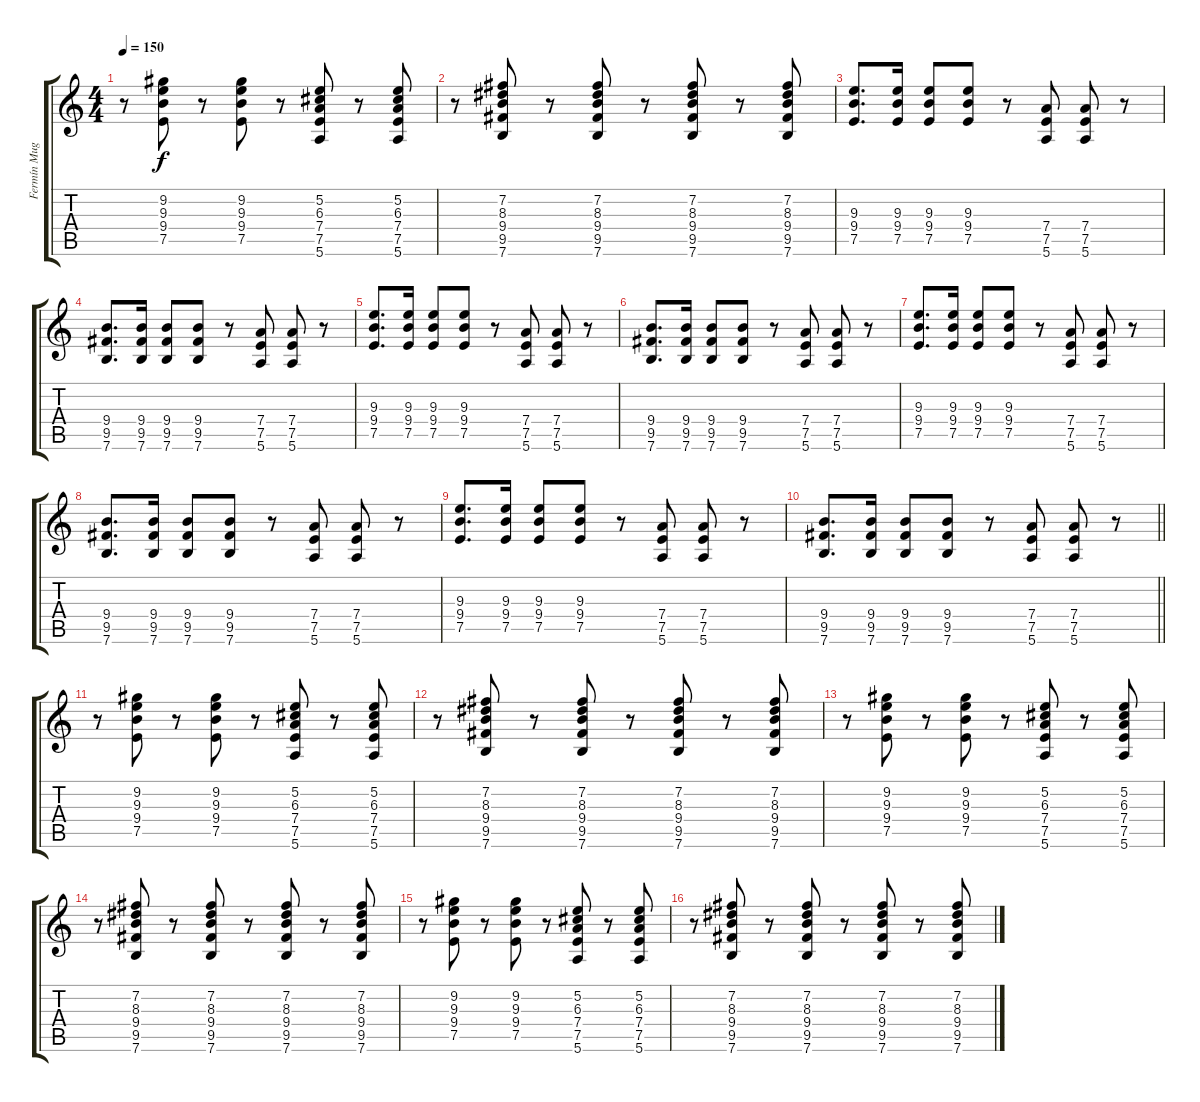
\track ("Fermín Muguruza" "Fermín Mug") {instrument overdrivenguitar}
\staff {score tabs}
\tuning (E4 B3 G3 D3 A2 E2) {hide}
\ts (4 4)
\tempo 150
\clef g2
\ks c
r.8{dy f} (9.2 9.3 9.4 7.5).8 r.8 (9.2 9.3 9.4 7.5).8 r.8 (5.2 6.3 7.4 7.5 5.6).8 r.8 (5.2 6.3 7.4 7.5 5.6).8 |
r.8 (7.2 8.3 9.4 9.5 7.6).8 r.8 (7.2 8.3 9.4 9.5 7.6).8 r.8 (7.2 8.3 9.4 9.5 7.6).8 r.8 (7.2 8.3 9.4 9.5 7.6).8 |
(9.3 9.4 7.5).8{d} (9.3 9.4 7.5).16 (9.3 9.4 7.5).8 (9.3 9.4 7.5).8 r.8 (7.4 7.5 5.6).8 (7.4 7.5 5.6).8 r.8 |
(9.4 9.5 7.6).8{d} (9.4 9.5 7.6).16 (9.4 9.5 7.6).8 (9.4 9.5 7.6).8 r.8 (7.4 7.5 5.6).8 (7.4 7.5 5.6).8 r.8 |
(9.3 9.4 7.5).8{d} (9.3 9.4 7.5).16 (9.3 9.4 7.5).8 (9.3 9.4 7.5).8 r.8 (7.4 7.5 5.6).8 (7.4 7.5 5.6).8 r.8 |
(9.4 9.5 7.6).8{d} (9.4 9.5 7.6).16 (9.4 9.5 7.6).8 (9.4 9.5 7.6).8 r.8 (7.4 7.5 5.6).8 (7.4 7.5 5.6).8 r.8 |
(9.3 9.4 7.5).8{d} (9.3 9.4 7.5).16 (9.3 9.4 7.5).8 (9.3 9.4 7.5).8 r.8 (7.4 7.5 5.6).8 (7.4 7.5 5.6).8 r.8 |
(9.4 9.5 7.6).8{d} (9.4 9.5 7.6).16 (9.4 9.5 7.6).8 (9.4 9.5 7.6).8 r.8 (7.4 7.5 5.6).8 (7.4 7.5 5.6).8 r.8 |
(9.3 9.4 7.5).8{d} (9.3 9.4 7.5).16 (9.3 9.4 7.5).8 (9.3 9.4 7.5).8 r.8 (7.4 7.5 5.6).8 (7.4 7.5 5.6).8 r.8 |
\barLineRight lightlight
(9.4 9.5 7.6).8{d} (9.4 9.5 7.6).16 (9.4 9.5 7.6).8 (9.4 9.5 7.6).8 r.8 (7.4 7.5 5.6).8 (7.4 7.5 5.6).8 r.8 |
r.8 (9.2 9.3 9.4 7.5).8 r.8 (9.2 9.3 9.4 7.5).8 r.8 (5.2 6.3 7.4 7.5 5.6).8 r.8 (5.2 6.3 7.4 7.5 5.6).8 |
r.8 (7.2 8.3 9.4 9.5 7.6).8 r.8 (7.2 8.3 9.4 9.5 7.6).8 r.8 (7.2 8.3 9.4 9.5 7.6).8 r.8 (7.2 8.3 9.4 9.5 7.6).8 |
r.8 (9.2 9.3 9.4 7.5).8 r.8 (9.2 9.3 9.4 7.5).8 r.8 (5.2 6.3 7.4 7.5 5.6).8 r.8 (5.2 6.3 7.4 7.5 5.6).8 |
r.8 (7.2 8.3 9.4 9.5 7.6).8 r.8 (7.2 8.3 9.4 9.5 7.6).8 r.8 (7.2 8.3 9.4 9.5 7.6).8 r.8 (7.2 8.3 9.4 9.5 7.6).8 |
r.8 (9.2 9.3 9.4 7.5).8 r.8 (9.2 9.3 9.4 7.5).8 r.8 (5.2 6.3 7.4 7.5 5.6).8 r.8 (5.2 6.3 7.4 7.5 5.6).8 |
r.8 (7.2 8.3 9.4 9.5 7.6).8 r.8 (7.2 8.3 9.4 9.5 7.6).8 r.8 (7.2 8.3 9.4 9.5 7.6).8 r.8 (7.2 8.3 9.4 9.5 7.6).8
